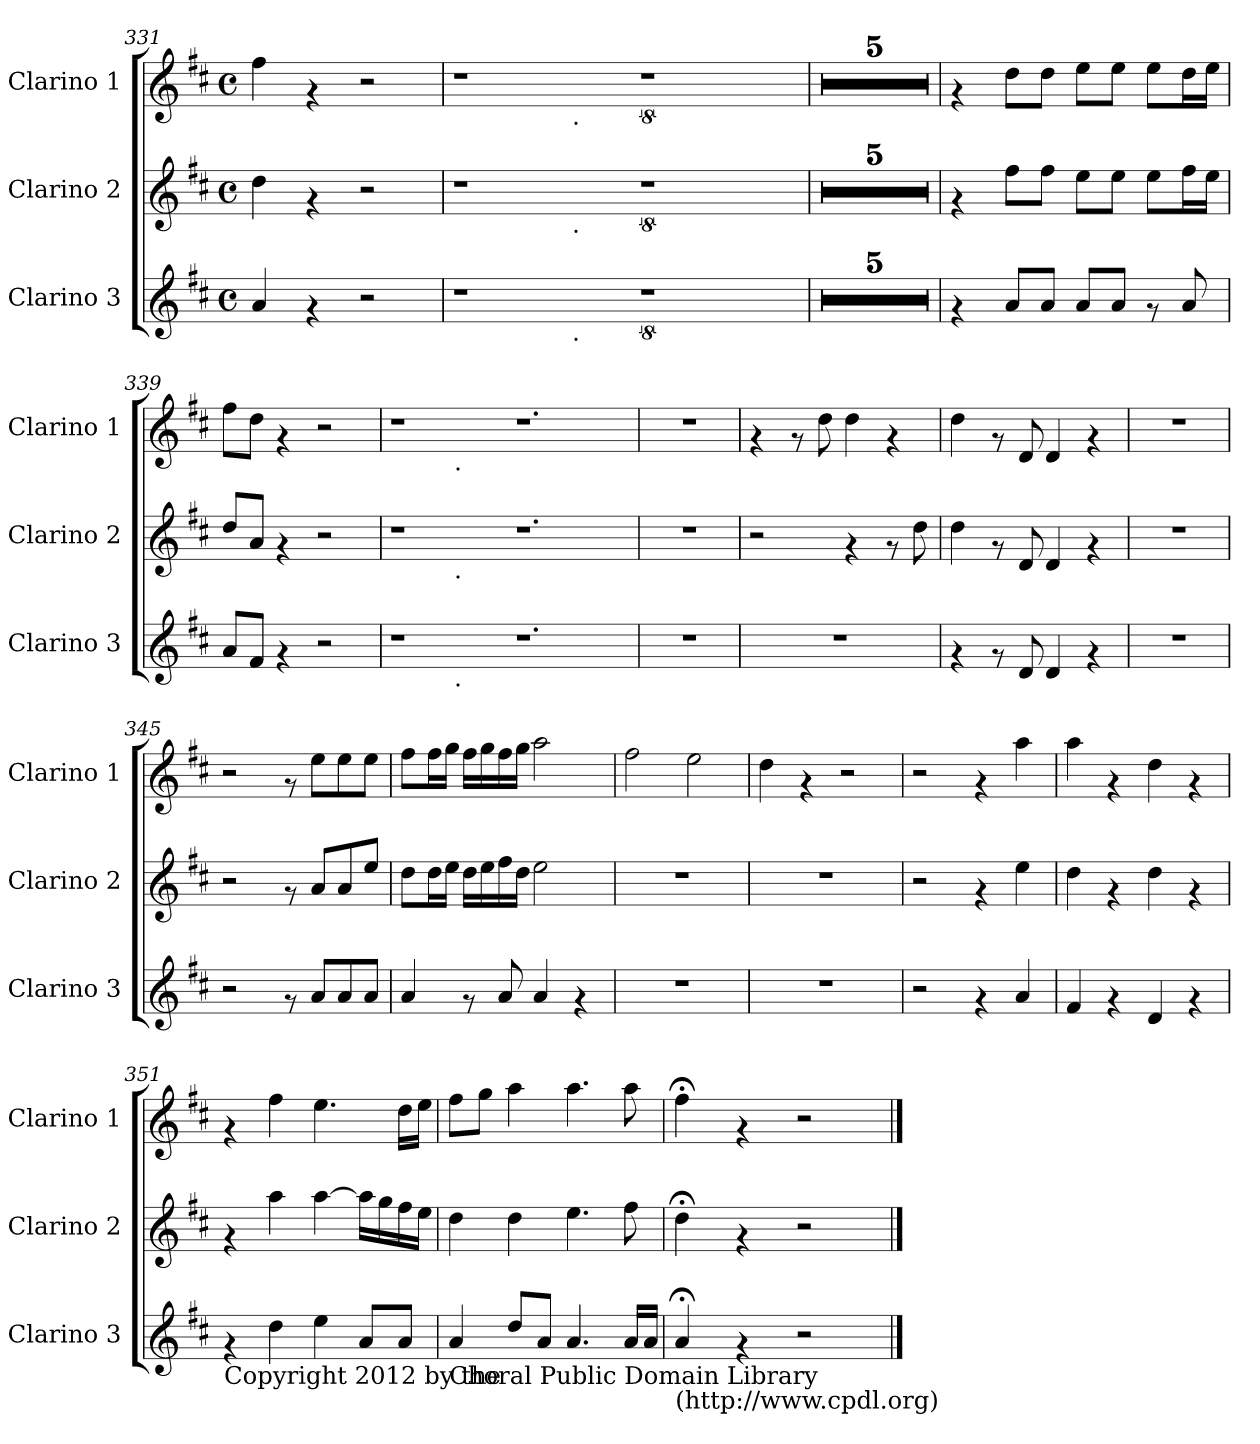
**kern	**kern	**kern
*part3	*part2	*part1
*staff3	*staff2	*staff1
*I"Clarino 3	*I"Clarino 2	*I"Clarino 1
*I'Clarino 3	*I'Clarino 2	*I'Clarino 1
*clefG2	*clefG2	*clefG2
*ITrd1c2	*ITrd1c2	*ITrd1c2
*k[]	*k[]	*k[]
*C:	*C:	*C:
*M4/4	*M4/4	*M4/4
*met(c)	*met(c)	*met(c)
=331	=331	=331
4g/	4cc\	4ee\
4rf	4rf	4rf
2r	2r	2r
=332	=332	=332
*^	*^	*^
1r	2ryy	1r	2ryy	1r	2ryy
.	8ryy	.	8ryy	.	8ryy
!	!	!	!	!	!LO:TX:b:t=.
!	!	!	!LO:TX:b:t=.	!	!
!	!LO:TX:b:t=.	!	!	!	!
.	0ryy	.	0ryy	.	0ryy
8%13r	.	8%13r	.	8%13r	.
*v	*v	*	*	*v	*v
*	*v	*v	*
=333	=333	=333
1r	1r	1r
=334	=334	=334
1r	1r	1r
=335	=335	=335
1r	1r	1r
=336	=336	=336
1r	1r	1r
=337	=337	=337
1r	1r	1r
!!LO:LB:g=z
=338	=338	=338
4rf	4rf	4rf
8g/L	8ee\L	8cc\L
8g/J	8ee\J	8cc\J
8g/L	8dd\L	8dd\L
8g/J	8dd\J	8dd\J
8rf	8dd\L	8dd\L
8g/	16ee\L	16cc\L
.	16dd\JJ	16dd\JJ
=339	=339	=339
8g/L	8cc/L	8ee\L
8e/J	8g/J	8cc\J
4rf	4rf	4rf
2r	2r	2r
=340	=340	=340
*^	*^	*^
1r	2ryy	1r	2ryy	1r	2ryy
!	!	!	!	!	!LO:TX:b:t=.
!	!	!	!LO:TX:b:t=.	!	!
!	!LO:TX:b:t=.	!	!	!	!
.	0ryy	.	0ryy	.	0ryy
1.r	.	1.r	.	1.r	.
*v	*v	*	*	*v	*v
*	*v	*v	*
=341	=341	=341
1r	1r	1r
=342	=342	=342
1r	2r	4rf
.	.	8rf
.	.	8cc\
.	4rf	4cc\
.	8rf	4rf
.	8cc\	.
=343	=343	=343
4rf	4cc\	4cc\
8rf	8rf	8rf
8c/	8c/	8c/
4c/	4c/	4c/
4rf	4rf	4rf
!!LO:LB:g=z
=344	=344	=344
1r	1r	1r
=345	=345	=345
2r	2r	2r
8rf	8rf	8rf
8g/L	8g/L	8dd\L
8g/	8g/	8dd\
8g/J	8dd/J	8dd\J
=346	=346	=346
4g/	8cc\L	8ee\L
.	16cc\L	16ee\L
.	16dd\JJ	16ff\JJ
8rf	16cc\LL	16ee\LL
.	16dd\	16ff\
8g/	16ee\	16ee\
.	16cc\JJ	16ff\JJ
4g/	2dd\	2gg\
4rf	.	.
=347	=347	=347
1r	1r	2ee\
.	.	2dd\
=348	=348	=348
1r	1r	4cc\
.	.	4rf
.	.	2r
!!LO:LB:g=z
=349	=349	=349
2r	2r	2r
4rf	4rf	4rf
4g/	4dd\	4gg\
=350	=350	=350
4e/	4cc\	4gg\
4rf	4rf	4rf
4c/	4cc\	4cc\
4rf	4rf	4rf
=351	=351	=351
!LO:TX:b:t=Copyright 2012 by the	!	!
4rf	4rf	4rf
4cc\	4gg\	4ee\
4dd\	[>4gg\	4.dd\
8g/L	16gg\LL]	.
.	16ff\	.
8g/J	16ee\	16cc\LL
.	16dd\JJ	16dd\JJ
=352	=352	=352
!LO:TX:b:t=Choral Public Domain Library	!	!
4g/	4cc\	8ee\L
.	.	8ff\J
8cc/L	4cc\	4gg\
8g/J	.	.
4.g/	4.dd\	4.gg\
16g/LL	8ee\	8gg\
16g/JJ	.	.
=353	=353	=353
!LO:TX:b:t=(http&colon;//www.cpdl.org)	!	!
4g;/	4cc;<\	4ee;<\
4rf	4rf	4rf
2r	2r	2r
==	==	==
*-	*-	*-
